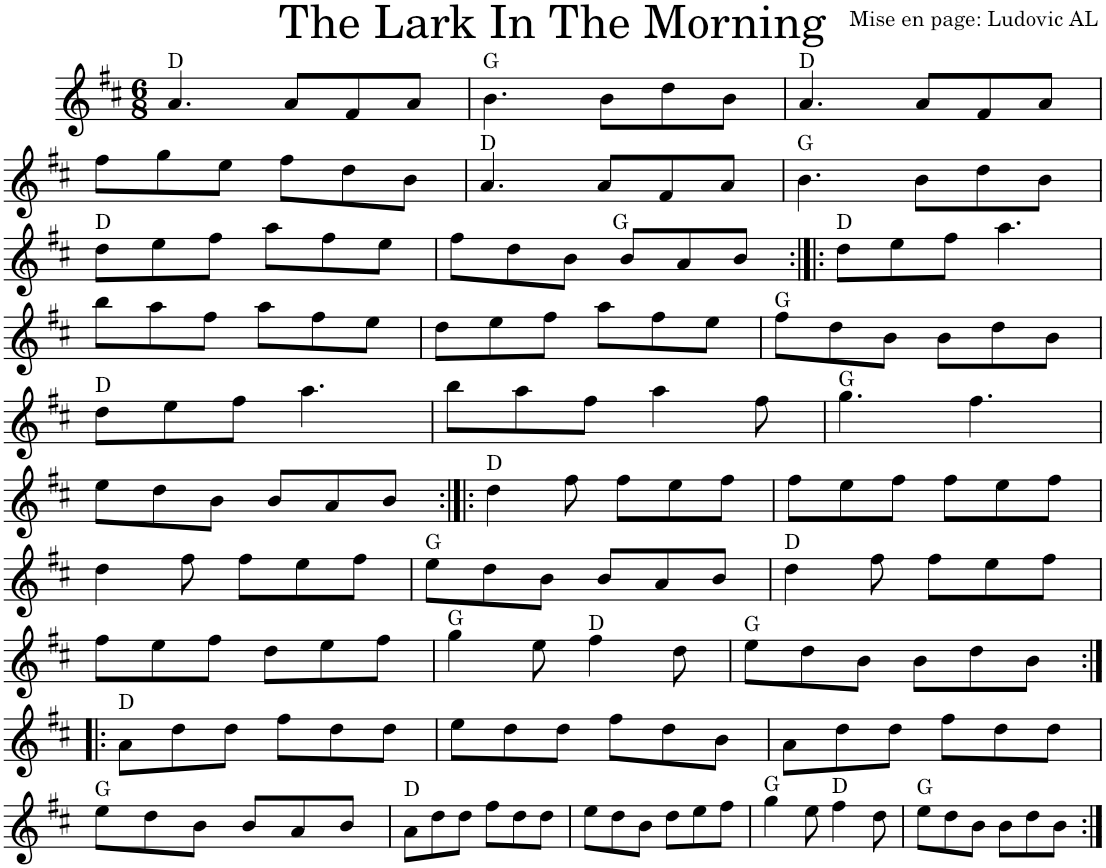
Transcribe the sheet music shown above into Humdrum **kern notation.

**kern	**harte
*part1	*part1
*staff1	*
*I"Voice	*
*I'V	*
*clefG2	*
*k[f#c#]	*
*M6/8	*
=1	=1
4.a/	D:maj
8a/L	.
8f#/	.
8a/J	.
=2	=2
4.b\	G:maj
8b\L	.
8dd\	.
8b\J	.
=3	=3
4.a/	D:maj
8a/L	.
8f#/	.
8a/J	.
!!LO:LB:g=z
=4	=4
8ff#\L	.
8gg\	.
8ee\J	.
8ff#\L	.
8dd\	.
8b\J	.
=5	=5
4.a/	D:maj
8a/L	.
8f#/	.
8a/J	.
=6	=6
4.b\	G:maj
8b\L	.
8dd\	.
8b\J	.
!!LO:LB:g=z
=7	=7
8dd\L	D:maj
8ee\	.
8ff#\J	.
8aa\L	.
8ff#\	.
8ee\J	.
=8	=8
8ff#\L	.
8dd\	.
8b\J	.
8b/L	G:maj
8a/	.
8b/J	.
=9:|!|:	=9:|!|:
8dd\L	D:maj
8ee\	.
8ff#\J	.
4.aa\	.
!!LO:LB:g=z
=10	=10
8bb\L	.
8aa\	.
8ff#\J	.
8aa\L	.
8ff#\	.
8ee\J	.
=11	=11
8dd\L	.
8ee\	.
8ff#\J	.
8aa\L	.
8ff#\	.
8ee\J	.
=12	=12
8ff#\L	G:maj
8dd\	.
8b\J	.
8b\L	.
8dd\	.
8b\J	.
!!LO:LB:g=z
=13	=13
8dd\L	D:maj
8ee\	.
8ff#\J	.
4.aa\	.
=14	=14
8bb\L	.
8aa\	.
8ff#\J	.
4aa\	.
8ff#\	.
=15	=15
4.gg\	G:maj
4.ff#\	.
!!LO:LB:g=z
=16	=16
8ee\L	.
8dd\	.
8b\J	.
8b/L	.
8a/	.
8b/J	.
=17:|!|:	=17:|!|:
4dd\	D:maj
8ff#\	.
8ff#\L	.
8ee\	.
8ff#\J	.
=18	=18
8ff#\L	.
8ee\	.
8ff#\J	.
8ff#\L	.
8ee\	.
8ff#\J	.
!!LO:LB:g=z
=19	=19
4dd\	.
8ff#\	.
8ff#\L	.
8ee\	.
8ff#\J	.
=20	=20
8ee\L	G:maj
8dd\	.
8b\J	.
8b/L	.
8a/	.
8b/J	.
=21	=21
4dd\	D:maj
8ff#\	.
8ff#\L	.
8ee\	.
8ff#\J	.
!!LO:LB:g=z
=22	=22
8ff#\L	.
8ee\	.
8ff#\J	.
8dd\L	.
8ee\	.
8ff#\J	.
=23	=23
4gg\	G:maj
8ee\	.
4ff#\	D:maj
8dd\	.
=24	=24
8ee\L	G:maj
8dd\	.
8b\J	.
8b\L	.
8dd\	.
8b\J	.
!!LO:LB:g=z
=25:|!|:	=25:|!|:
8a\L	D:maj
8dd\	.
8dd\J	.
8ff#\L	.
8dd\	.
8dd\J	.
=26	=26
8ee\L	.
8dd\	.
8dd\J	.
8ff#\L	.
8dd\	.
8b\J	.
=27	=27
8a\L	.
8dd\	.
8dd\J	.
8ff#\L	.
8dd\	.
8dd\J	.
!!LO:LB:g=z
=28	=28
8ee\L	G:maj
8dd\	.
8b\J	.
8b/L	.
8a/	.
8b/J	.
=29	=29
8a\L	D:maj
8dd\	.
8dd\J	.
8ff#\L	.
8dd\	.
8dd\J	.
=30	=30
8ee\L	.
8dd\	.
8b\J	.
8dd\L	.
8ee\	.
8ff#\J	.
=31	=31
4gg\	G:maj
8ee\	.
4ff#\	D:maj
8dd\	.
=32	=32
8ee\L	G:maj
8dd\	.
8b\J	.
8b\L	.
8dd\	.
8b\J	.
=:|!	=:|!
*-	*-
